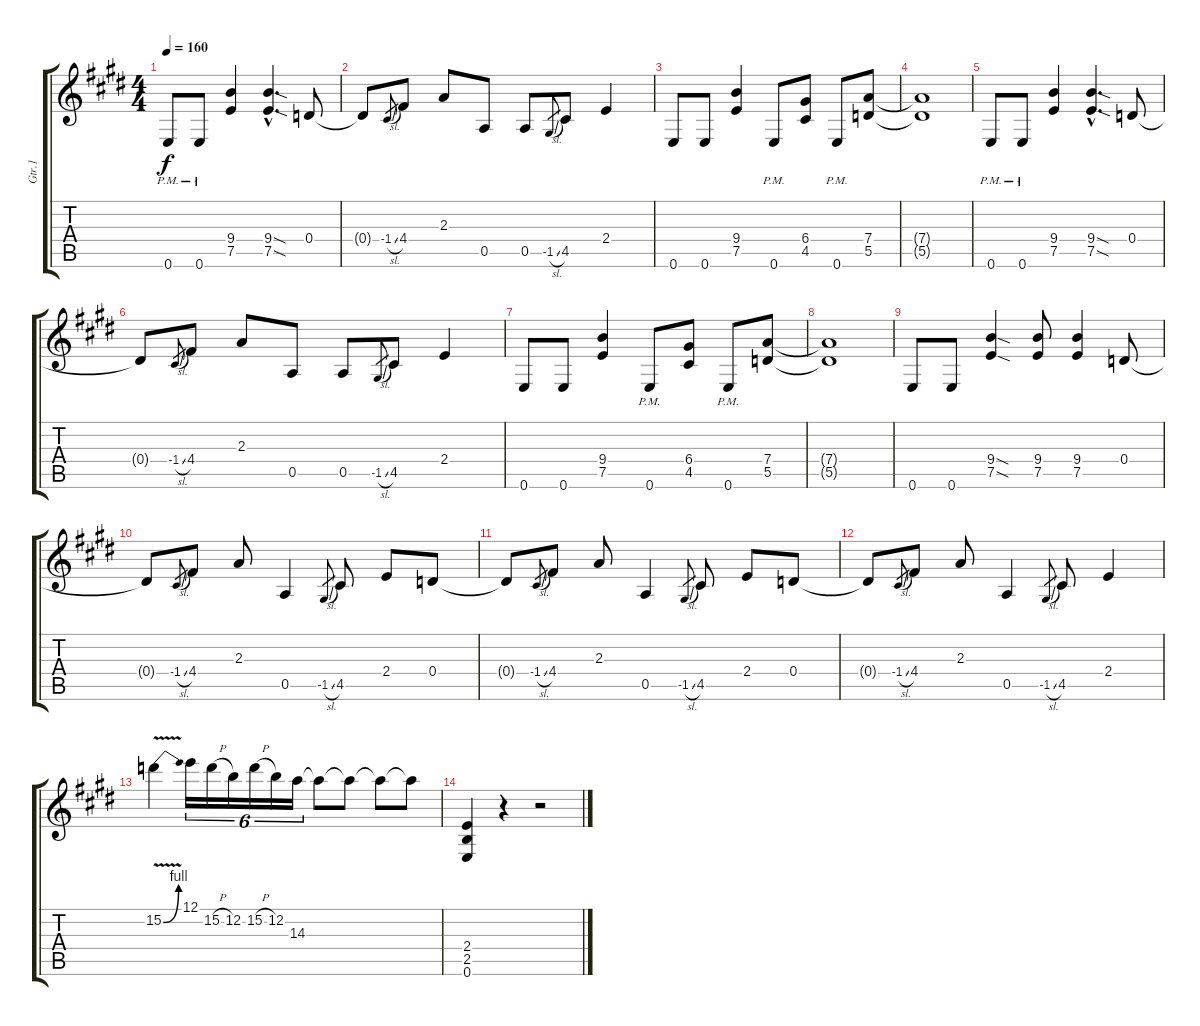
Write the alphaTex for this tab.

\track ("Gtr.1" "Gtr.1") {instrument distortionguitar}
\staff {score tabs}
\tuning (E4 B3 G3 D3 A2 E2) {hide}
\ts (4 4)
\tempo 160
\clef g2
\ks e
0.6{pm}.8{dy f} 0.6{pm}.8 (9.4 7.5).4 (9.4{sod hac} 7.5{sod hac}).4{d} 0.4.8 |
0.4{t}.8 -1.4{sl}.8{gr} 4.4.8 2.3.8 0.5.8 0.5.8 -1.5{sl}.8{gr} 4.5.8 2.4.4 |
0.6.8 0.6.8 (9.4 7.5).4 0.6{pm}.8 (6.4 4.5).8 0.6{pm}.8 (7.4 5.5).8 |
(7.4{t} 5.5{t}).1 |
0.6{pm}.8 0.6{pm}.8 (9.4 7.5).4 (9.4{sod hac} 7.5{sod hac}).4{d} 0.4.8 |
0.4{t}.8 -1.4{sl}.8{gr} 4.4.8 2.3.8 0.5.8 0.5.8 -1.5{sl}.8{gr} 4.5.8 2.4.4 |
0.6.8 0.6.8 (9.4 7.5).4 0.6{pm}.8 (6.4 4.5).8 0.6{pm}.8 (7.4 5.5).8 |
(7.4{t} 5.5{t}).1 |
0.6.8 0.6.8 (9.4{sod} 7.5{sod}).4 (9.4 7.5).8 (9.4 7.5).4 0.4.8 |
0.4{t}.8 -1.4{sl}.8{gr} 4.4.8 2.3.8 0.5.4 -1.5{sl}.8{gr} 4.5.8 2.4.8 0.4.8 |
0.4{t}.8 -1.4{sl}.8{gr} 4.4.8 2.3.8 0.5.4 -1.5{sl}.8{gr} 4.5.8 2.4.8 0.4.8 |
0.4{t}.8 -1.4{sl}.8{gr} 4.4.8 2.3.8 0.5.4 -1.5{sl}.8{gr} 4.5.8 2.4.4 |
15.2{be (bend 0 0 60 4) v}.4 12.1.16{tu (6 4)} 15.2{h}.16{tu (6 4)} 12.2.16{tu (6 4)} 15.2{h}.16{tu (6 4)} 12.2.16{tu (6 4)} 14.3.16{tu (6 4)} 14.3{t}.8 14.3{t}.8 14.3{t}.8 14.3{t}.8 |
(2.4 2.5 0.6).4 r.4 r.2
